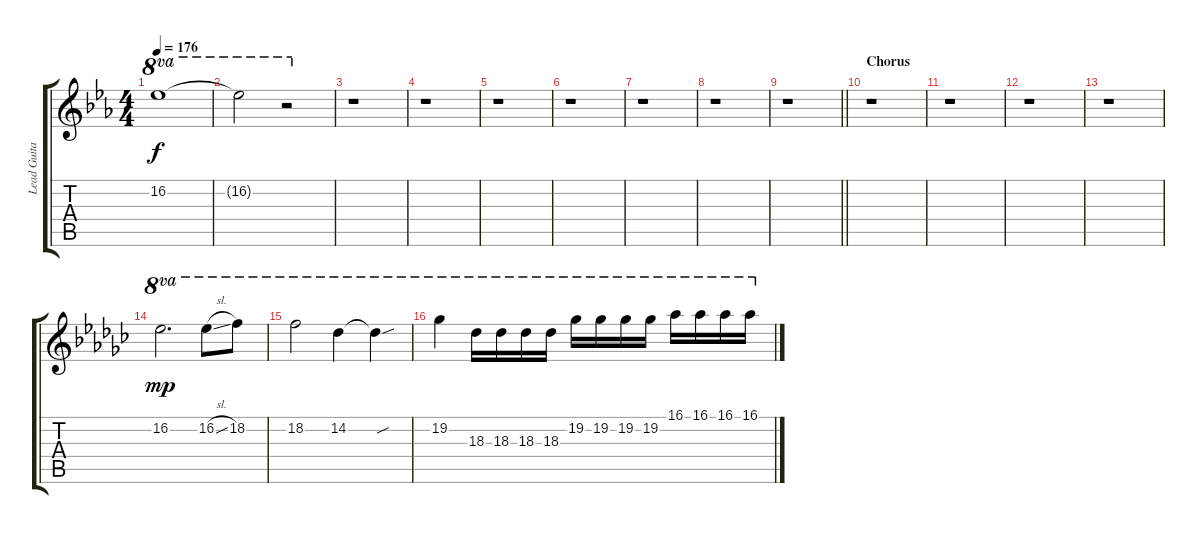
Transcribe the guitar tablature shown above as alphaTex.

\track ("Lead Guitar B" "Lead Guita") {instrument overdrivenguitar}
\staff {score tabs}
\tuning (E4 B3 G3 D3 A2 E2) {hide}
\ts (4 4)
\tempo 176
\clef g2
\ks cminor
16.2{t}.1{ot 8va dy f} |
16.2{t}.2{ot 8va} r.2{ot 8va} |
r.1 |
r.1 |
r.1 |
r.1 |
r.1 |
r.1 |
\barLineRight lightlight
r.1 |
\section ("" "Chorus")
r.1 |
r.1 |
r.1 |
r.1 |
\ks ebminor
16.2.2{d ot 8va dy mp volume 12} 16.2{sl}.8{ot 8va} 18.2.8{ot 8va} |
18.2.2{ot 8va} 14.2.4{ot 8va} 14.2{sou t}.4{ot 8va} |
19.2.4{ot 8va} 18.3.16{ot 8va} 18.3.16{ot 8va} 18.3.16{ot 8va} 18.3.16{ot 8va} 19.2.16{ot 8va} 19.2.16{ot 8va} 19.2.16{ot 8va} 19.2.16{ot 8va} 16.1.16{ot 8va} 16.1.16{ot 8va} 16.1.16{ot 8va} 16.1.16{ot 8va}
